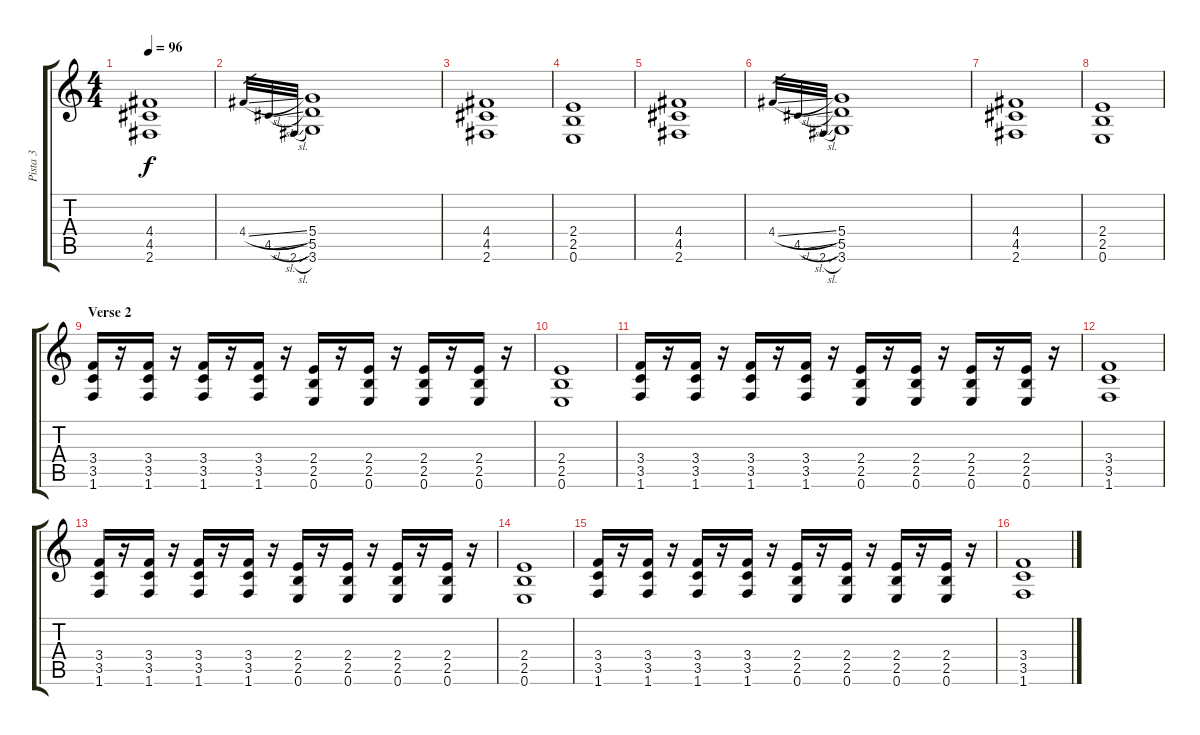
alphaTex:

\track ("Pista 3" "Pista 3") {instrument overdrivenguitar}
\staff {score tabs}
\tuning (E4 B3 G3 D3 A2 E2) {hide}
\ts (4 4)
\tempo 96
\clef g2
\ks c
(4.4 4.5 2.6).1{dy f} |
4.4{sl}.32{gr} 4.5{sl}.32{gr} 2.6{sl}.32{gr} (5.4 5.5 3.6).1 |
(4.4 4.5 2.6).1 |
(2.4 2.5 0.6).1 |
(4.4 4.5 2.6).1 |
4.4{sl}.32{gr} 4.5{sl}.32{gr} 2.6{sl}.32{gr} (5.4 5.5 3.6).1 |
(4.4 4.5 2.6).1 |
(2.4 2.5 0.6).1 |
\section ("" "Verse 2")
(3.4 3.5 1.6).16 r.16 (3.4 3.5 1.6).16 r.16 (3.4 3.5 1.6).16 r.16 (3.4 3.5 1.6).16 r.16 (2.4 2.5 0.6).16 r.16 (2.4 2.5 0.6).16 r.16 (2.4 2.5 0.6).16 r.16 (2.4 2.5 0.6).16 r.16 |
(2.4 2.5 0.6).1 |
(3.4 3.5 1.6).16 r.16 (3.4 3.5 1.6).16 r.16 (3.4 3.5 1.6).16 r.16 (3.4 3.5 1.6).16 r.16 (2.4 2.5 0.6).16 r.16 (2.4 2.5 0.6).16 r.16 (2.4 2.5 0.6).16 r.16 (2.4 2.5 0.6).16 r.16 |
(3.4 3.5 1.6).1 |
(3.4 3.5 1.6).16 r.16 (3.4 3.5 1.6).16 r.16 (3.4 3.5 1.6).16 r.16 (3.4 3.5 1.6).16 r.16 (2.4 2.5 0.6).16 r.16 (2.4 2.5 0.6).16 r.16 (2.4 2.5 0.6).16 r.16 (2.4 2.5 0.6).16 r.16 |
(2.4 2.5 0.6).1 |
(3.4 3.5 1.6).16 r.16 (3.4 3.5 1.6).16 r.16 (3.4 3.5 1.6).16 r.16 (3.4 3.5 1.6).16 r.16 (2.4 2.5 0.6).16 r.16 (2.4 2.5 0.6).16 r.16 (2.4 2.5 0.6).16 r.16 (2.4 2.5 0.6).16 r.16 |
(3.4 3.5 1.6).1
